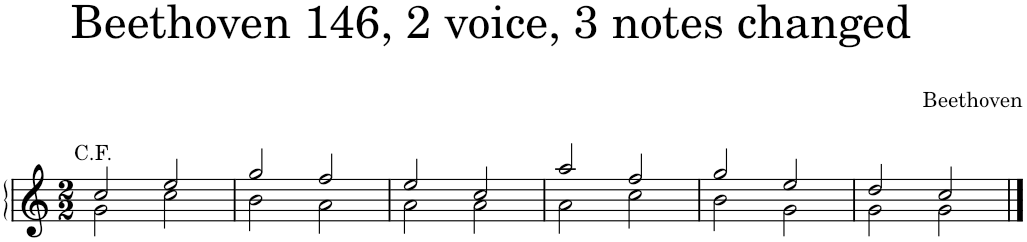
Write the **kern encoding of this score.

**kern
*part1
*staff1
*I"Piano
*I'Pno.
*clefG2
*k[]
*M2/2
=1
*^
!LO:TX:a:t=C.F.	!
2cc/	2g\
2ee/	2cc\
=2	=2
2gg/	2b\
2ff/	2a\
=3	=3
2ee/	2a\
2cc/	2a\
=4	=4
2aa/	2a\
2ff/	2cc\
=5	=5
2gg/	2b\
2ee/	2g\
=6	=6
2dd/	2g\
2cc/	2g\
*v	*v
==
*-
